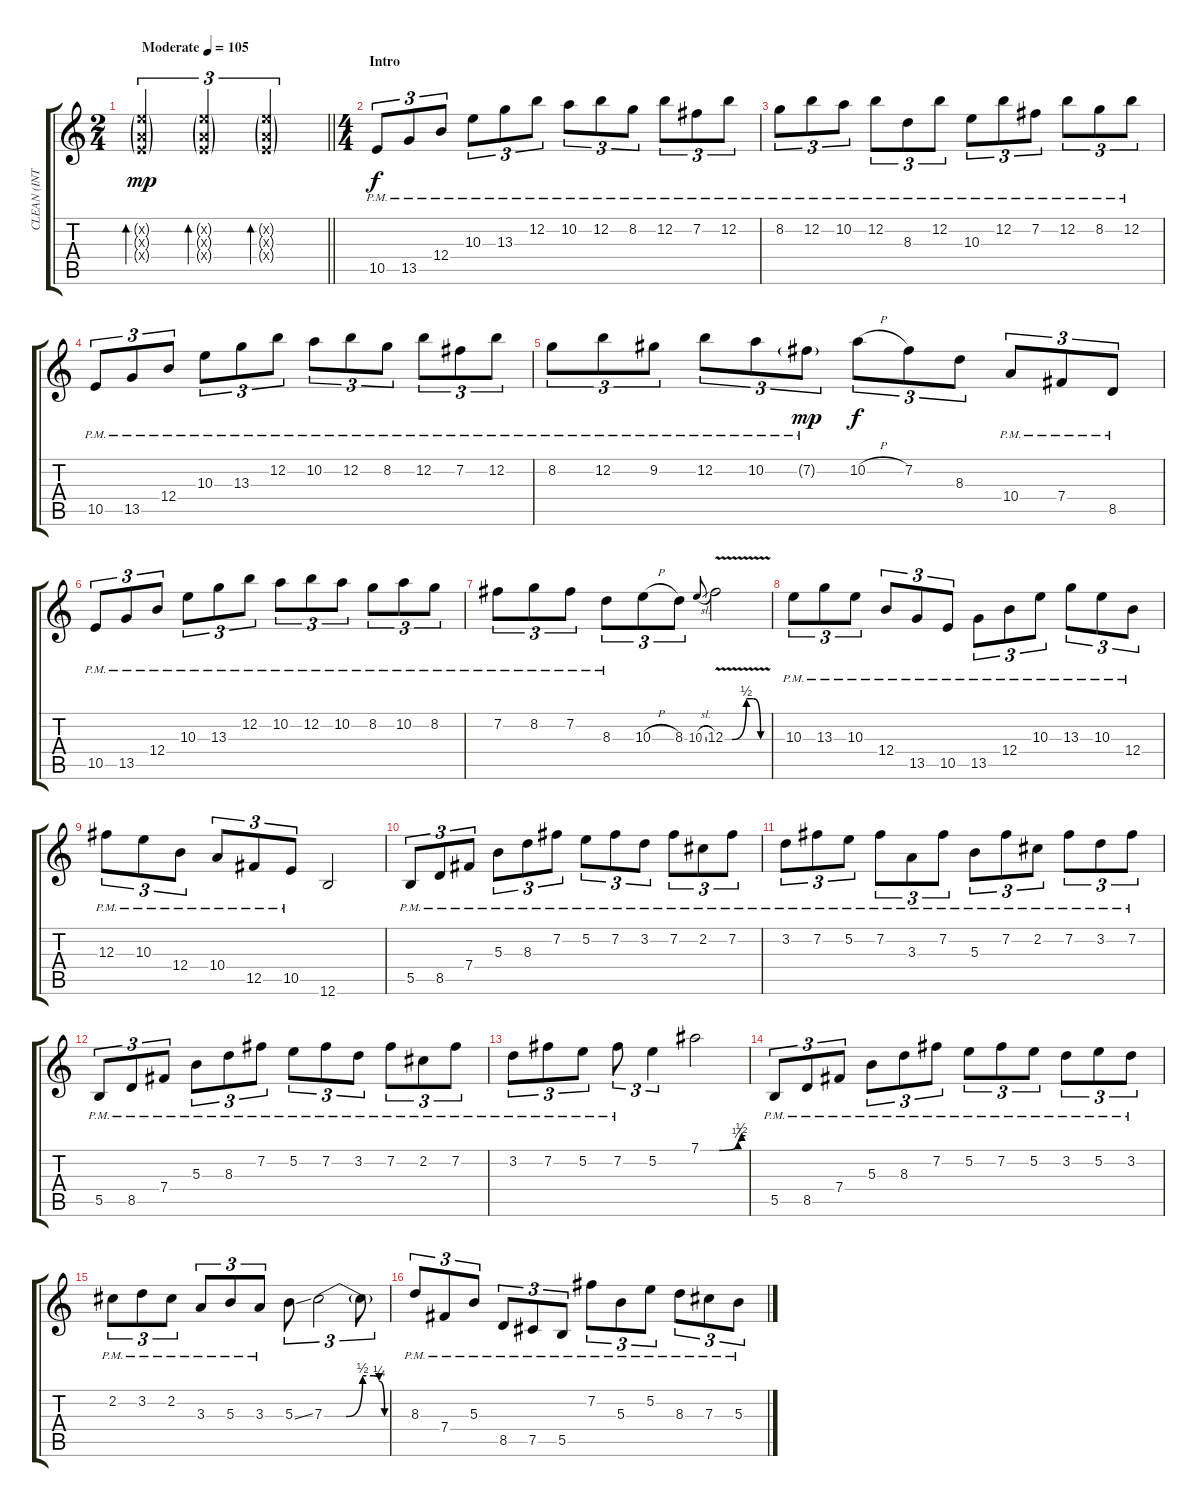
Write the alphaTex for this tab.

\track ("CLEAN (INTRO)" "CLEAN (INT") {instrument electricguitarmuted}
\staff {score tabs}
\tuning (Eb4 B3 Gb3 B2 Gb2 B1) {hide}
\ts (2 4)
\tempo (105 "Moderate")
\clef g2
\barLineRight lightlight
\ks c
(5.2{g x} 3.3{g x} 5.4{g x}).4{tu (3 2) bd 120 dy mp instrument electricguitarmuted} (5.2{g x} 3.3{g x} 5.4{g x}).4{tu (3 2) bd 120} (5.2{g x} 3.3{g x} 5.4{g x}).4{tu (3 2) bd 120} |
\ts (4 4)
\section ("" "Intro")
10.5{pm}.8{tu (3 2) dy f} 13.5{pm}.8{tu (3 2)} 12.4{pm}.8{tu (3 2)} 10.3{pm}.8{tu (3 2)} 13.3{pm}.8{tu (3 2)} 12.2{pm}.8{tu (3 2)} 10.2{pm}.8{tu (3 2)} 12.2{pm}.8{tu (3 2)} 8.2{pm}.8{tu (3 2)} 12.2{pm}.8{tu (3 2)} 7.2{pm}.8{tu (3 2)} 12.2{pm}.8{tu (3 2)} |
8.2{pm}.8{tu (3 2)} 12.2{pm}.8{tu (3 2)} 10.2{pm}.8{tu (3 2)} 12.2{pm}.8{tu (3 2)} 8.3{pm}.8{tu (3 2)} 12.2{pm}.8{tu (3 2)} 10.3{pm}.8{tu (3 2)} 12.2{pm}.8{tu (3 2)} 7.2{pm}.8{tu (3 2)} 12.2{pm}.8{tu (3 2)} 8.2{pm}.8{tu (3 2)} 12.2{pm}.8{tu (3 2)} |
10.5{pm}.8{tu (3 2)} 13.5{pm}.8{tu (3 2)} 12.4{pm}.8{tu (3 2)} 10.3{pm}.8{tu (3 2)} 13.3{pm}.8{tu (3 2)} 12.2{pm}.8{tu (3 2)} 10.2{pm}.8{tu (3 2)} 12.2{pm}.8{tu (3 2)} 8.2{pm}.8{tu (3 2)} 12.2{pm}.8{tu (3 2)} 7.2{pm}.8{tu (3 2)} 12.2{pm}.8{tu (3 2)} |
8.2{pm}.8{tu (3 2)} 12.2{pm}.8{tu (3 2)} 9.2{pm}.8{tu (3 2)} 12.2{pm}.8{tu (3 2)} 10.2{pm}.8{tu (3 2)} 7.2{g pm}.8{tu (3 2) dy mp} 10.2{h}.8{tu (3 2) dy f} 7.2.8{tu (3 2)} 8.3.8{tu (3 2)} 10.4{pm}.8{tu (3 2)} 7.4{pm}.8{tu (3 2)} 8.5{pm}.8{tu (3 2)} |
10.5{pm}.8{tu (3 2)} 13.5{pm}.8{tu (3 2)} 12.4{pm}.8{tu (3 2)} 10.3{pm}.8{tu (3 2)} 13.3{pm}.8{tu (3 2)} 12.2{pm}.8{tu (3 2)} 10.2{pm}.8{tu (3 2)} 12.2{pm}.8{tu (3 2)} 10.2{pm}.8{tu (3 2)} 8.2{pm}.8{tu (3 2)} 10.2{pm}.8{tu (3 2)} 8.2{pm}.8{tu (3 2)} |
7.2{pm}.8{tu (3 2)} 8.2{pm}.8{tu (3 2)} 7.2{pm}.8{tu (3 2)} 8.3{pm}.8{tu (3 2)} 10.3{h}.8{tu (3 2)} 8.3.8{tu (3 2)} 10.3{sl}.8{gr onbeat} 12.3{be (custom 0 0 10 0 30 2 40 2 50 0 60 0) v}.2 |
10.3{pm}.8{tu (3 2)} 13.3{pm}.8{tu (3 2)} 10.3{pm}.8{tu (3 2)} 12.4{pm}.8{tu (3 2)} 13.5{pm}.8{tu (3 2)} 10.5{pm}.8{tu (3 2)} 13.5{pm}.8{tu (3 2)} 12.4{pm}.8{tu (3 2)} 10.3{pm}.8{tu (3 2)} 13.3{pm}.8{tu (3 2)} 10.3{pm}.8{tu (3 2)} 12.4{pm}.8{tu (3 2)} |
12.3{pm}.8{tu (3 2)} 10.3{pm}.8{tu (3 2)} 12.4{pm}.8{tu (3 2)} 10.4{pm}.8{tu (3 2)} 12.5{pm}.8{tu (3 2)} 10.5{pm}.8{tu (3 2)} 12.6.2 |
5.5{pm}.8{tu (3 2)} 8.5{pm}.8{tu (3 2)} 7.4{pm}.8{tu (3 2)} 5.3{pm}.8{tu (3 2)} 8.3{pm}.8{tu (3 2)} 7.2{pm}.8{tu (3 2)} 5.2{pm}.8{tu (3 2)} 7.2{pm}.8{tu (3 2)} 3.2{pm}.8{tu (3 2)} 7.2{pm}.8{tu (3 2)} 2.2{pm}.8{tu (3 2)} 7.2{pm}.8{tu (3 2)} |
3.2{pm}.8{tu (3 2)} 7.2{pm}.8{tu (3 2)} 5.2{pm}.8{tu (3 2)} 7.2{pm}.8{tu (3 2)} 3.3{pm}.8{tu (3 2)} 7.2{pm}.8{tu (3 2)} 5.3{pm}.8{tu (3 2)} 7.2{pm}.8{tu (3 2)} 2.2{pm}.8{tu (3 2)} 7.2{pm}.8{tu (3 2)} 3.2{pm}.8{tu (3 2)} 7.2{pm}.8{tu (3 2)} |
5.5{pm}.8{tu (3 2)} 8.5{pm}.8{tu (3 2)} 7.4{pm}.8{tu (3 2)} 5.3{pm}.8{tu (3 2)} 8.3{pm}.8{tu (3 2)} 7.2{pm}.8{tu (3 2)} 5.2{pm}.8{tu (3 2)} 7.2{pm}.8{tu (3 2)} 3.2{pm}.8{tu (3 2)} 7.2{pm}.8{tu (3 2)} 2.2{pm}.8{tu (3 2)} 7.2{pm}.8{tu (3 2)} |
3.2{pm}.8{tu (3 2)} 7.2{pm}.8{tu (3 2)} 5.2{pm}.8{tu (3 2)} 7.2{pm}.8{tu (3 2)} 5.2.4{tu (3 2)} 7.1{be (custom 0 0 25 0 50 1 55 2 60 2)}.2 |
5.5{pm}.8{tu (3 2)} 8.5{pm}.8{tu (3 2)} 7.4{pm}.8{tu (3 2)} 5.3{pm}.8{tu (3 2)} 8.3{pm}.8{tu (3 2)} 7.2{pm}.8{tu (3 2)} 5.2{pm}.8{tu (3 2)} 7.2{pm}.8{tu (3 2)} 5.2{pm}.8{tu (3 2)} 3.2{pm}.8{tu (3 2)} 5.2{pm}.8{tu (3 2)} 3.2{pm}.8{tu (3 2)} |
2.2{pm}.8{tu (3 2)} 3.2{pm}.8{tu (3 2)} 2.2{pm}.8{tu (3 2)} 3.3{pm}.8{tu (3 2)} 5.3{pm}.8{tu (3 2)} 3.3{pm}.8{tu (3 2)} 5.3{ss}.8{tu (3 2)} 7.3{be (custom 0 0 20 0 35 2 45 2 50 1 55 0 60 0)}.2{tu (3 2)} 7.3{t}.8{tu (3 2)} |
8.3{pm}.8{tu (3 2)} 7.4{pm}.8{tu (3 2)} 5.3{pm}.8{tu (3 2)} 8.5{pm}.8{tu (3 2)} 7.5{pm}.8{tu (3 2)} 5.5{pm}.8{tu (3 2)} 7.2{pm}.8{tu (3 2)} 5.3{pm}.8{tu (3 2)} 5.2{pm}.8{tu (3 2)} 8.3{pm}.8{tu (3 2)} 7.3{pm}.8{tu (3 2)} 5.3{pm}.8{tu (3 2)}
